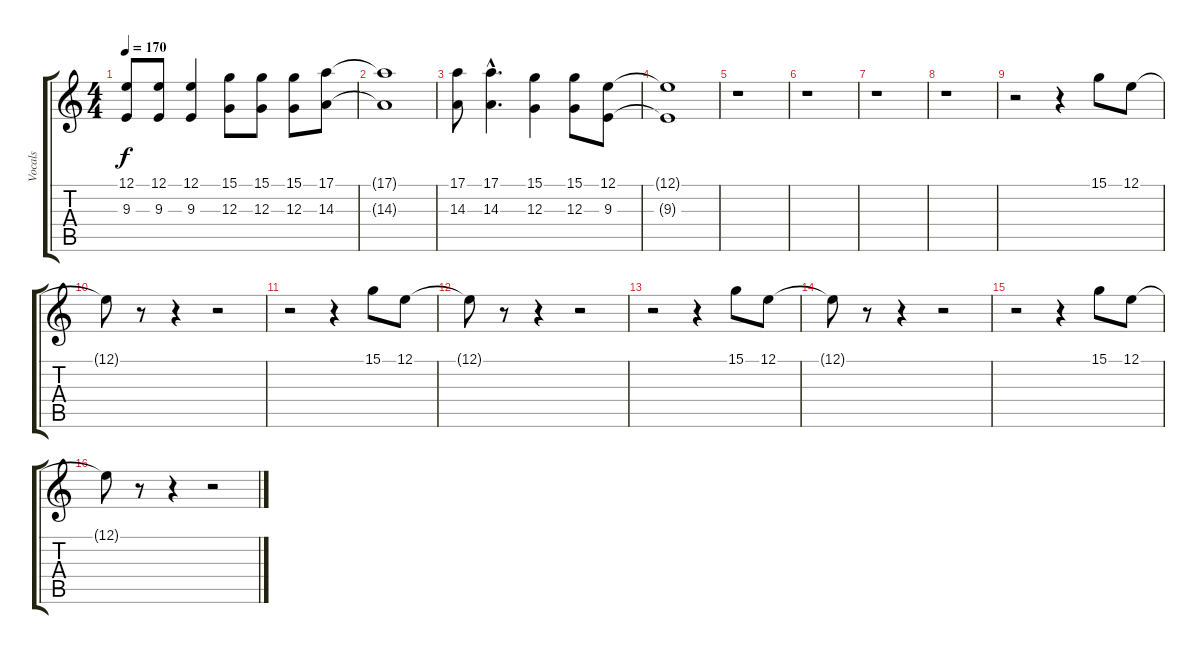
\track ("Vocals" "Vocals") {instrument rockorgan}
\staff {score tabs}
\tuning (E4 B3 G3 D3 A2 E2) {hide}
\ts (4 4)
\tempo 170
\clef g2
\ks c
(12.1 9.3).8{dy f} (12.1 9.3).8 (12.1 9.3).4 (15.1 12.3).8 (15.1 12.3).8 (15.1 12.3).8 (17.1 14.3).8 |
(17.1{t} 14.3{t}).1 |
(17.1 14.3).8 (17.1{hac} 14.3{hac}).4{d} (15.1 12.3).4 (15.1 12.3).8 (12.1 9.3).8 |
(12.1{t} 9.3{t}).1 |
r.1 |
r.1 |
r.1 |
r.1 |
r.2 r.4 15.1.8 12.1.8 |
12.1{t}.8 r.8 r.4 r.2 |
r.2 r.4 15.1.8 12.1.8 |
12.1{t}.8 r.8 r.4 r.2 |
r.2 r.4 15.1.8 12.1.8 |
12.1{t}.8 r.8 r.4 r.2 |
r.2 r.4 15.1.8 12.1.8 |
12.1{t}.8 r.8 r.4 r.2
